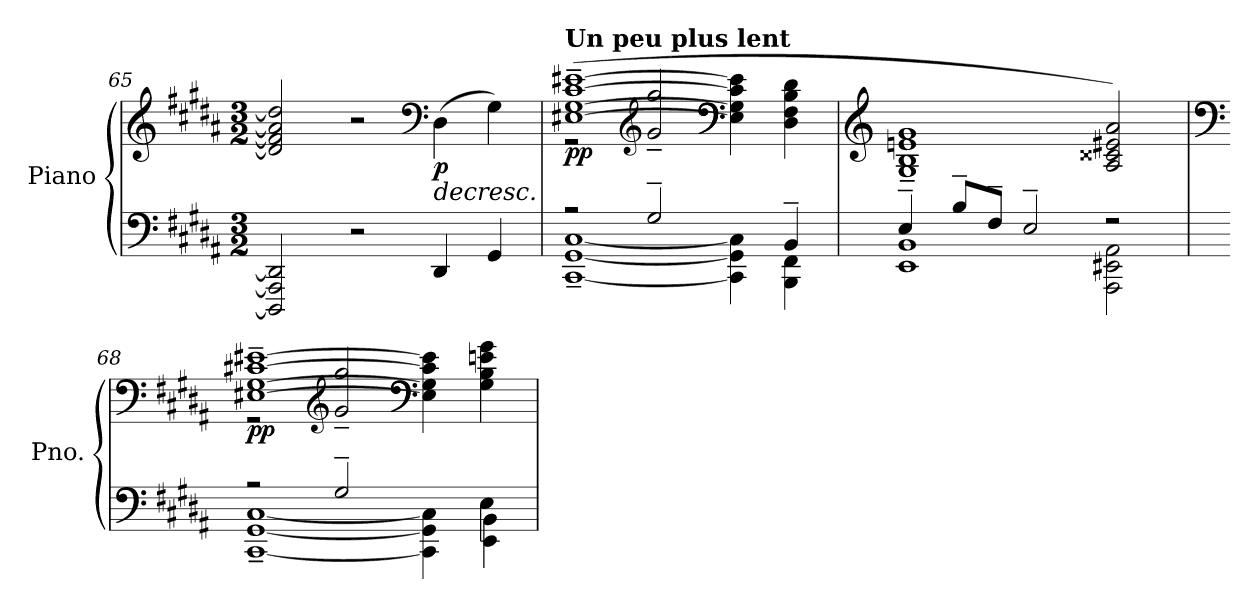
**kern	**kern	**dynam
*part1	*part1	*part1
*staff2	*staff1	*staff1/2
*I"Piano	*	*
*I'Pno.	*	*
!!LO:LB:g=z
*clefF4	*clefG2	*
*k[f#c#g#d#a#]	*k[f#c#g#d#a#]	*
*M3/2	*M3/2	*
=65	=65	=65
2DDD#/] 2AAA#/] 2DD#/]	2d#/] 2f##/] 2a#/] 2dd#/]	.
2r	2r	.
*	*clefF4	*
!	!	!LO:HP:b
!	!	!LO:DY:n=1:b
4DD#/	(>4D#\	> p
4GG#/	4G#\)	.
=66	=66	=66
*^	*^	*
!	!	!LO:TX:a:B:t=Un peu plus lent	!	!
!	!	!	!	!LO:DY:b
2r	[1CC#~ [1GG#~ [1C#~	(>[1E#X~ [1G#~ [1c#~ [1e#X~	2r	pp
*	*	*clefG2	*	*
2G#~/	.	.	2g#/~ 2gg#/~	.
*	*	*clefF4	*	*
4CC#\] 4GG#\] 4C#\]	4ryy	4E#\] 4G#\] 4c#\] 4e#\]	2ryy	.
4BB~/	4BBB\ 4FF#\	4D#\ 4F#\ 4B\ 4d#\	.	.
*	*	*v	*v	*
=67	=67	=67	=67
*	*	*clefG2	*
4E~/	1EE 1BB	1G#~ 1B~ 1en~ 1g#~	.
8B~/L	.	.	.
8F#~/J	.	.	.
2E~/	.	.	.
2r	2AAA#\ 2EE#X\ 2AA#\	2A#/ 2c##X/ 2e#X/ 2a#/)	.
=68	=68	=68	=68
*	*	*clefF4	*
*	*	*^	*
!	!	!	!	!LO:DY:b
2r	[1CC#~ [1GG#~ [1C#~	[1E#X~ [1G#~ [1c#X~ [1e#X~	2r	pp
*	*	*clefG2	*	*
2G#~/	.	.	2g#/~ 2gg#/~	.
*	*	*clefF4	*	*
4CC#\] 4GG#\] 4C#\]	4ryy	4E#\] 4G#\] 4c#\] 4e#\]	2ryy	.
4E\	4EE\ 4BB\	4G#\ 4B\ 4en\ 4g#\	.	.
*v	*v	*	*	*
*	*v	*v	*
.	.	]
=	=	=
*-	*-	*-
